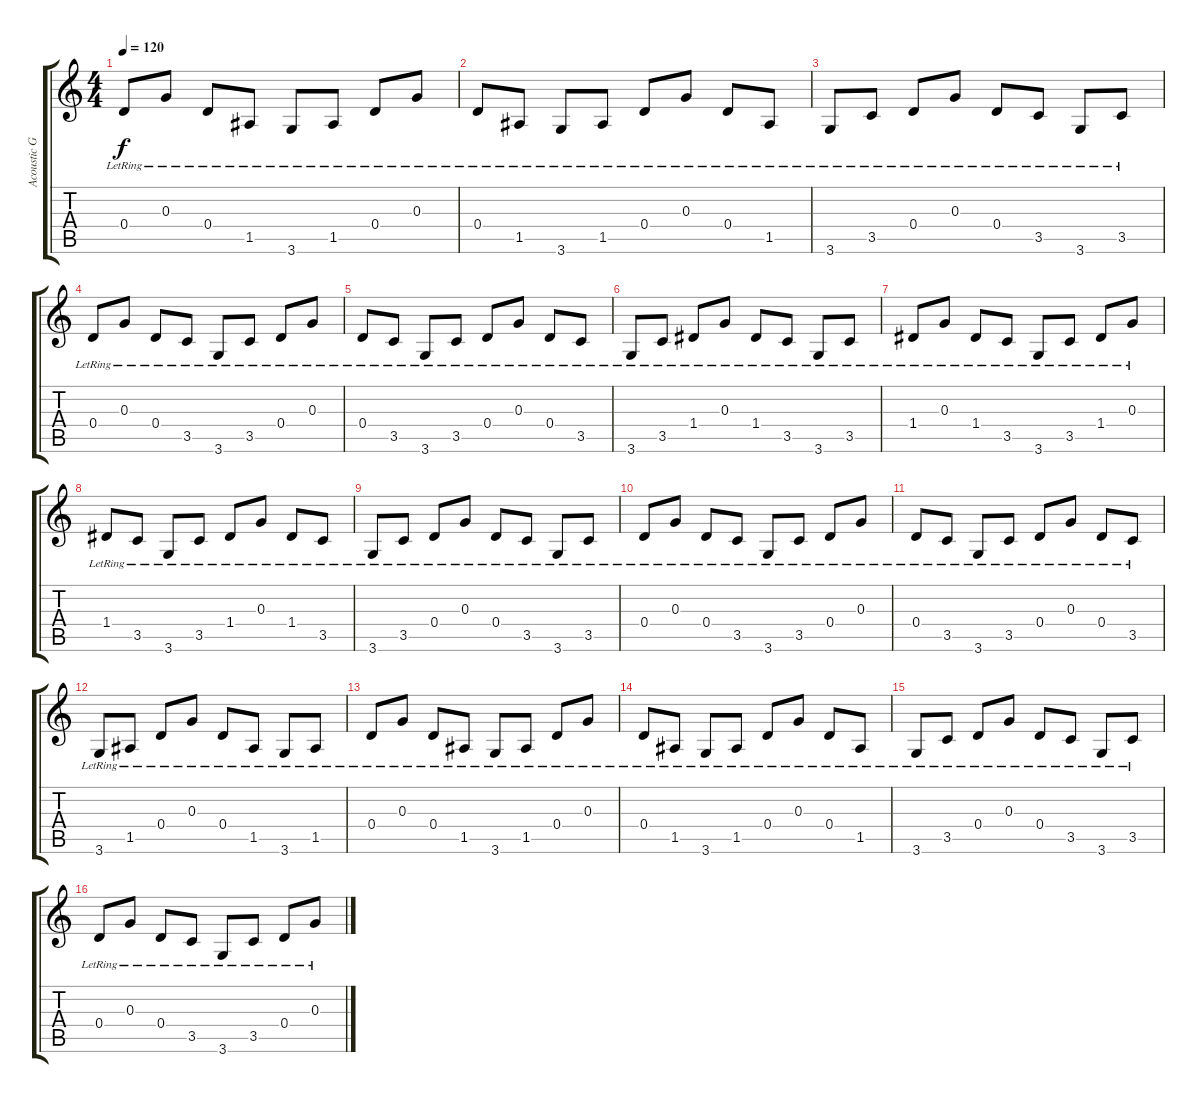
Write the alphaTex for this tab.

\track ("Acoustic Guitar" "Acoustic G") {instrument acousticguitarsteel}
\staff {score tabs}
\tuning (E4 B3 G3 D3 A2 E2) {hide}
\ts (4 4)
\tempo 120
\clef g2
\ks c
0.4{lr}.8{dy f} 0.3{lr}.8 0.4{lr}.8 1.5{lr}.8 3.6{lr}.8 1.5{lr}.8 0.4{lr}.8 0.3{lr}.8 |
0.4{lr}.8 1.5{lr}.8 3.6{lr}.8 1.5{lr}.8 0.4{lr}.8 0.3{lr}.8 0.4{lr}.8 1.5{lr}.8 |
3.6{lr}.8 3.5{lr}.8 0.4{lr}.8 0.3{lr}.8 0.4{lr}.8 3.5{lr}.8 3.6{lr}.8 3.5{lr}.8 |
0.4{lr}.8 0.3{lr}.8 0.4{lr}.8 3.5{lr}.8 3.6{lr}.8 3.5{lr}.8 0.4{lr}.8 0.3{lr}.8 |
0.4{lr}.8 3.5{lr}.8 3.6{lr}.8 3.5{lr}.8 0.4{lr}.8 0.3{lr}.8 0.4{lr}.8 3.5{lr}.8 |
3.6{lr}.8 3.5{lr}.8 1.4{lr}.8 0.3{lr}.8 1.4{lr}.8 3.5{lr}.8 3.6{lr}.8 3.5{lr}.8 |
1.4{lr}.8 0.3{lr}.8 1.4{lr}.8 3.5{lr}.8 3.6{lr}.8 3.5{lr}.8 1.4{lr}.8 0.3{lr}.8 |
1.4{lr}.8 3.5{lr}.8 3.6{lr}.8 3.5{lr}.8 1.4{lr}.8 0.3{lr}.8 1.4{lr}.8 3.5{lr}.8 |
3.6{lr}.8 3.5{lr}.8 0.4{lr}.8 0.3{lr}.8 0.4{lr}.8 3.5{lr}.8 3.6{lr}.8 3.5{lr}.8 |
0.4{lr}.8 0.3{lr}.8 0.4{lr}.8 3.5{lr}.8 3.6{lr}.8 3.5{lr}.8 0.4{lr}.8 0.3{lr}.8 |
0.4{lr}.8 3.5{lr}.8 3.6{lr}.8 3.5{lr}.8 0.4{lr}.8 0.3{lr}.8 0.4{lr}.8 3.5{lr}.8 |
3.6{lr}.8 1.5{lr}.8 0.4{lr}.8 0.3{lr}.8 0.4{lr}.8 1.5{lr}.8 3.6{lr}.8 1.5{lr}.8 |
0.4{lr}.8 0.3{lr}.8 0.4{lr}.8 1.5{lr}.8 3.6{lr}.8 1.5{lr}.8 0.4{lr}.8 0.3{lr}.8 |
0.4{lr}.8 1.5{lr}.8 3.6{lr}.8 1.5{lr}.8 0.4{lr}.8 0.3{lr}.8 0.4{lr}.8 1.5{lr}.8 |
3.6{lr}.8 3.5{lr}.8 0.4{lr}.8 0.3{lr}.8 0.4{lr}.8 3.5{lr}.8 3.6{lr}.8 3.5{lr}.8 |
0.4{lr}.8 0.3{lr}.8 0.4{lr}.8 3.5{lr}.8 3.6{lr}.8 3.5{lr}.8 0.4{lr}.8 0.3{lr}.8
